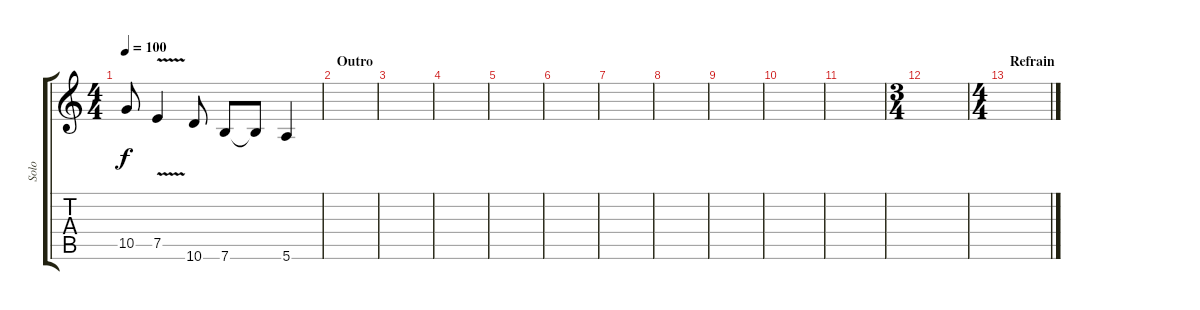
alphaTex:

\track ("Solo" "Solo") {instrument acousticguitarsteel}
\staff {score tabs}
\tuning (E4 B3 G3 D3 A2 E2) {hide}
\ts (4 4)
\tempo 100
\clef g2
\ks c
10.5.8{dy f} 7.5{v}.4 10.6.8 7.6.8 7.6{t}.8 5.6.4 |
\section ("" "Outro")
|
|
|
|
|
|
|
|
|
|
\ts (3 4)
|
\ts (4 4)
\section ("" "Refrain")
